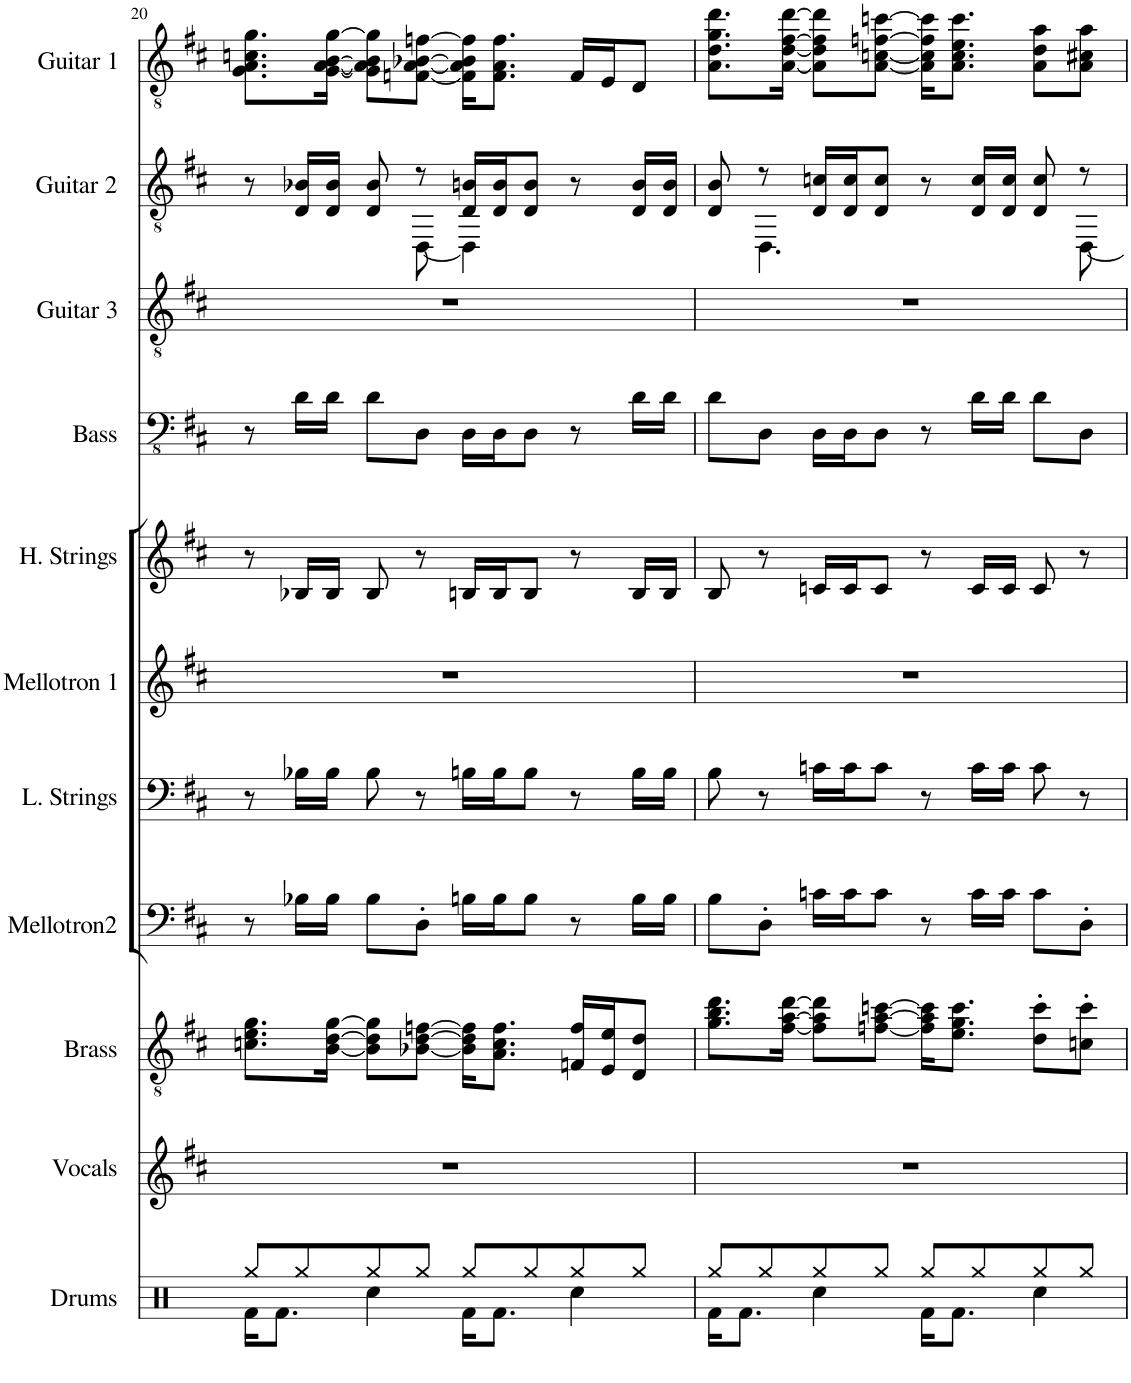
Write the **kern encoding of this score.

**kern	**kern	**kern	**kern	**kern	**kern	**kern	**kern	**kern	**kern	**kern
*part11	*part10	*part9	*part8	*part7	*part6	*part5	*part4	*part3	*part2	*part1
*staff11	*staff10	*staff9	*staff8	*staff7	*staff6	*staff5	*staff4	*staff3	*staff2	*staff1
*I"Drums	*I"Vocals (Clarinet)	*I"Brass	*I"Mellotron 2	*I"Strings low	*I"Mellotron 1	*I"Strings high	*I"Bass Guitar	*I"Electric Guitar 3	*I"Electric Guitar 2	*I"Electric Guitar 1
*I'Drums	*I'Vocals	*I'Brass	*I'Mellotron2	*	*I'Mellotron 1	*	*I'Bass	*I'Guitar 3	*I'Guitar 2	*I'Guitar 1
!!LO:PB:g=z
*clefX	*clefG2	*clefGv2	*clefF4	*clefF4	*clefG2	*clefG2	*clefFv4	*clefGv2	*clefGv2	*clefGv2
*	*Trd1c2	*	*	*	*	*	*	*	*	*
*k[]	*k[f#c#]	*k[f#c#]	*k[f#c#]	*k[f#c#]	*k[f#c#]	*k[f#c#]	*k[f#c#]	*k[f#c#]	*k[f#c#]	*k[f#c#]
*M4/4	*M4/4	*M4/4	*M4/4	*M4/4	*M4/4	*M4/4	*M4/4	*M4/4	*M4/4	*M4/4
=20	=20	=20	=20	=20	=20	=20	=20	=20	=20	=20
*^	*	*	*	*	*	*	*	*	*^	*
8Rgg/L	16Rf\KL	1r	8.cn\ 8.e\ 8.g\L	8r	8r	1r	8r	8r	1r	8r	4ryy	8.G\ 8.A\ 8.cn\ 8.g\L
.	8.Rf\J	.	.	.	.	.	.	.	.	.	.	.
8Rgg/	.	.	.	16B-X\LL	16B-X\LL	.	16B-X/LL	16D\LL	.	16D/ 16B-X/LL	.	.
.	.	.	[16B\ [16d\ [16g\Jk	16B-\JJ	16B-\JJ	.	16B-/JJ	16D\JJ	.	16D/ 16B-/JJ	.	[16G\ [16A\ [16B\ [16g\Jk
8Rgg/	4Rcc\	.	8B\] 8d\] 8g\]L	8B-\L	8B-\	.	8B-/	8D\L	.	8D/ 8B-/	8ryy	8G\] 8A\] 8B\] 8g\]L
8Rgg/J	.	.	[8B-X\ [8d\ [8fn\J	8D'\J	8r	.	8r	8DD\J	.	8r	[8DD\	[8Fn\ [8A\ [8B-X\ [8fn\J
8Rgg/L	16Rf\KL	.	16B-\] 16d\] 16f\]KL	16Bn\LL	16Bn\LL	.	16Bn/LL	16DD\LL	.	16D/ 16Bn/LL	4DD\]	16F\] 16A\] 16B-\] 16f\]KL
.	8.Rf\J	.	8.A\ 8.c\ 8.f\J	16B\J	16B\J	.	16B/J	16DD\J	.	16D/ 16B/J	.	8.F\ 8.A\ 8.f\J
8Rgg/	.	.	.	8B\J	8B\J	.	8B/J	8DD\J	.	8D/ 8B/J	.	.
8Rgg/	4Rcc\	.	16Fn/ 16f/LL	8r	8r	.	8r	8r	.	8r	4ryy	16F/LL
.	.	.	16E/ 16e/J	.	.	.	.	.	.	.	.	16E/J
8Rgg/J	.	.	8D/ 8d/J	16B\LL	16B\LL	.	16B/LL	16D\LL	.	16D/ 16B/LL	.	8D/J
.	.	.	.	16B\JJ	16B\JJ	.	16B/JJ	16D\JJ	.	16D/ 16B/JJ	.	.
=21	=21	=21	=21	=21	=21	=21	=21	=21	=21	=21	=21	=21
8Rgg/L	16Rf\KL	1r	8.g\ 8.b\ 8.dd\L	8B\L	8B\	1r	8B/	8D\L	1r	8D/ 8B/	8ryy	8.A\ 8.d\ 8.g\ 8.dd\L
.	8.Rf\J	.	.	.	.	.	.	.	.	.	.	.
8Rgg/	.	.	.	8D'\J	8r	.	8r	8DD\J	.	8r	4.DD\	.
.	.	.	[16f#\ [16a\ [16dd\Jk	.	.	.	.	.	.	.	.	[16A\ [16d\ [16f#\ [16dd\Jk
8Rgg/	4Rcc\	.	8f#\] 8a\] 8dd\]L	16cn\LL	16cn\LL	.	16cn/LL	16DD\LL	.	16D/ 16cn/LL	.	8A\] 8d\] 8f#\] 8dd\]L
.	.	.	.	16c\J	16c\J	.	16c/J	16DD\J	.	16D/ 16c/J	.	.
8Rgg/J	.	.	[8fn\ [8a\ [8ccn\J	8c\J	8c\J	.	8c/J	8DD\J	.	8D/ 8c/J	.	[8A\ [8cn\ [8fn\ [8ccn\J
8Rgg/L	16Rf\KL	.	16f\] 16a\] 16cc\]KL	8r	8r	.	8r	8r	.	8r	4ryy	16A\] 16c\] 16f\] 16cc\]KL
.	8.Rf\J	.	8.e\ 8.g\ 8.cc\J	.	.	.	.	.	.	.	.	8.A\ 8.c\ 8.e\ 8.cc\J
8Rgg/	.	.	.	16c\LL	16c\LL	.	16c/LL	16D\LL	.	16D/ 16c/LL	.	.
.	.	.	.	16c\JJ	16c\JJ	.	16c/JJ	16D\JJ	.	16D/ 16c/JJ	.	.
8Rgg/	4Rcc\	.	8d\' 8cc\'L	8c\L	8c\	.	8c/	8D\L	.	8D/ 8c/	8ryy	8A\ 8d\ 8a\L
8Rgg/J	.	.	8cn\' 8cc\'J	8D'\J	8r	.	8r	8DD\J	.	8r	[8DD\	8A\ 8c#X\ 8a\J
*v	*v	*	*	*	*	*	*	*	*	*v	*v	*
=	=	=	=	=	=	=	=	=	=	=
*-	*-	*-	*-	*-	*-	*-	*-	*-	*-	*-
